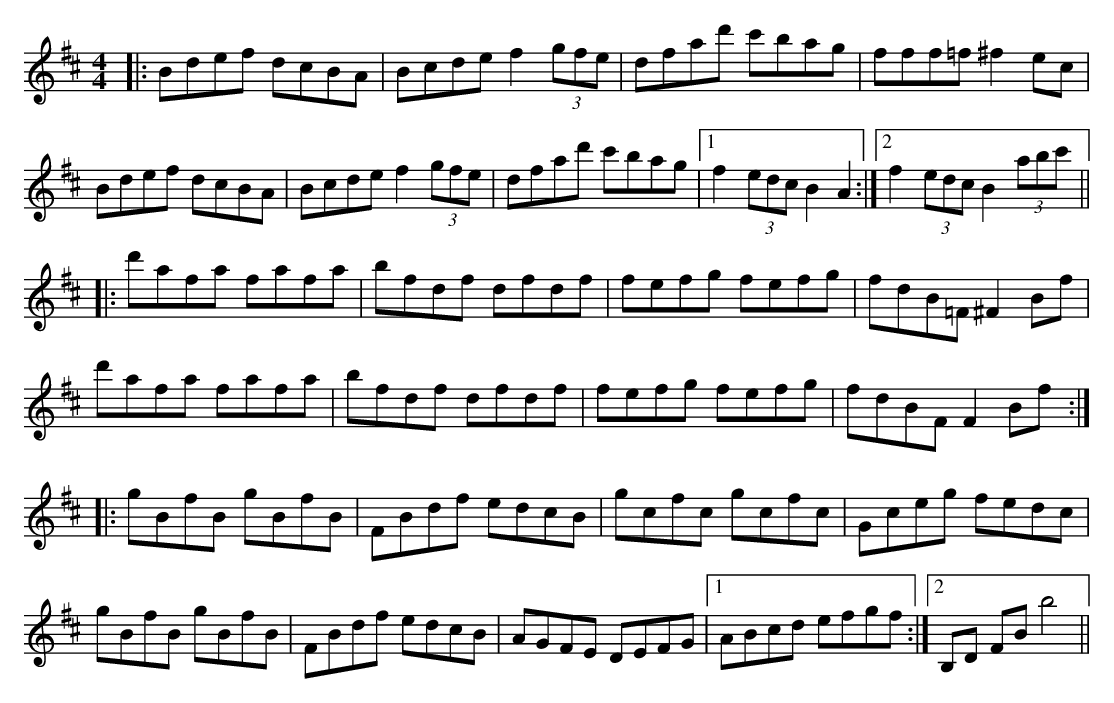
X:1
M:4/4
K:Bmin
|:Bdef dcBA|Bcde f2 (3gfe|dfad' c'bag|fff=f ^f2 ec|
Bdef dcBA|Bcde f2 (3gfe|dfad' c'bag|1 f2 (3edc B2 A2:|2 f2 (3edc B2 (3abc'||
|:d'afa fafa|bfdf dfdf|fefg fefg|fdB=F ^F2Bf|
d'afa fafa|bfdf dfdf|fefg fefg|fdBF F2Bf:|
|:gBfB gBfB|FBdf edcB|gcfc gcfc|Gceg fedc|
gBfB gBfB|FBdf edcB|AGFE DEFG|1 ABcd efgf:|2 B,D FB b4||
